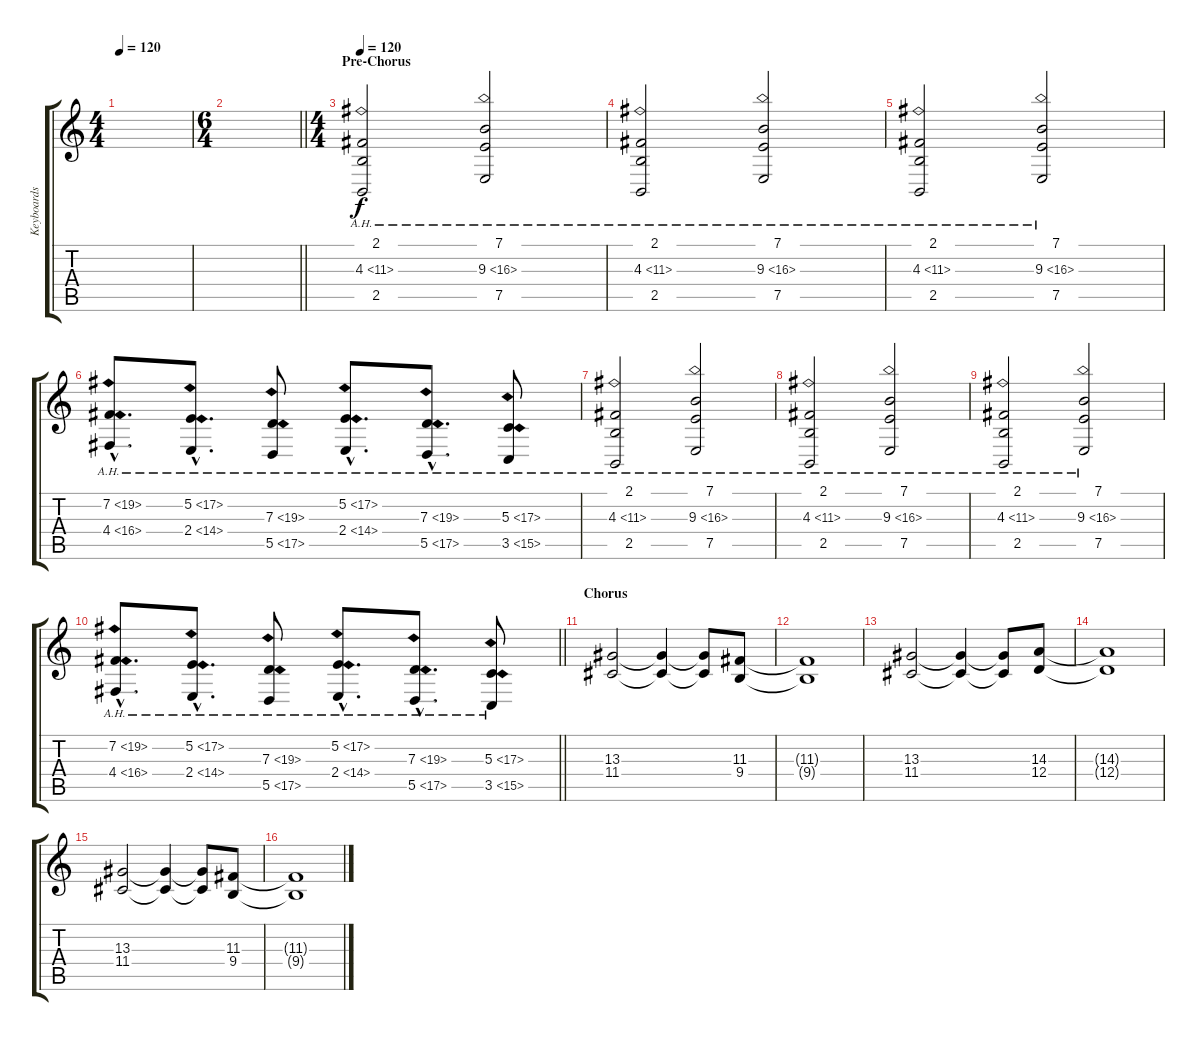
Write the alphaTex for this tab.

\track ("Keyboards" "Keyboards") {instrument stringensemble1}
\staff {score tabs}
\tuning (E4 B3 G3 D3 A2 E2) {hide}
\ts (4 4)
\tempo 120
\clef g2
\ks c
|
\ts (6 4)
\barLineRight lightlight
|
\ts (4 4)
\section ("" "Pre-Chorus")
\tempo 120
(2.1 4.3{ah 7} 2.5).2{volume 12} (7.1 9.3{ah 7} 7.5).2 |
(2.1 4.3{ah 7} 2.5).2 (7.1 9.3{ah 7} 7.5).2 |
(2.1 4.3{ah 7} 2.5).2 (7.1 9.3{ah 7} 7.5).2 |
(7.2{ah 12 hac} 4.4{ah 12 hac}).8{d} (5.2{ah 12 hac} 2.4{ah 12 hac}).8{d} (7.3{ah 12} 5.5{ah 12}).8 (5.2{ah 12 hac} 2.4{ah 12 hac}).8{d} (7.3{ah 12 hac} 5.5{ah 12 hac}).8{d} (5.3{ah 12} 3.5{ah 12}).8 |
(2.1 4.3{ah 7} 2.5).2{volume 12} (7.1 9.3{ah 7} 7.5).2 |
(2.1 4.3{ah 7} 2.5).2 (7.1 9.3{ah 7} 7.5).2 |
(2.1 4.3{ah 7} 2.5).2 (7.1 9.3{ah 7} 7.5).2 |
\barLineRight lightlight
(7.2{ah 12 hac} 4.4{ah 12 hac}).8{d} (5.2{ah 12 hac} 2.4{ah 12 hac}).8{d} (7.3{ah 12} 5.5{ah 12}).8 (5.2{ah 12 hac} 2.4{ah 12 hac}).8{d} (7.3{ah 12 hac} 5.5{ah 12 hac}).8{d} (5.3{ah 12} 3.5{ah 12}).8 |
\section ("" "Chorus")
(13.3 11.4).2{volume 10 instrument choiraahs} (13.3{t} 11.4{t}).4 (13.3{t} 11.4{t}).8 (11.3 9.4).8 |
(11.3{t} 9.4{t}).1 |
(13.3 11.4).2 (13.3{t} 11.4{t}).4 (13.3{t} 11.4{t}).8 (14.3 12.4).8 |
(14.3{t} 12.4{t}).1 |
(13.3 11.4).2 (13.3{t} 11.4{t}).4 (13.3{t} 11.4{t}).8 (11.3 9.4).8 |
(11.3{t} 9.4{t}).1
